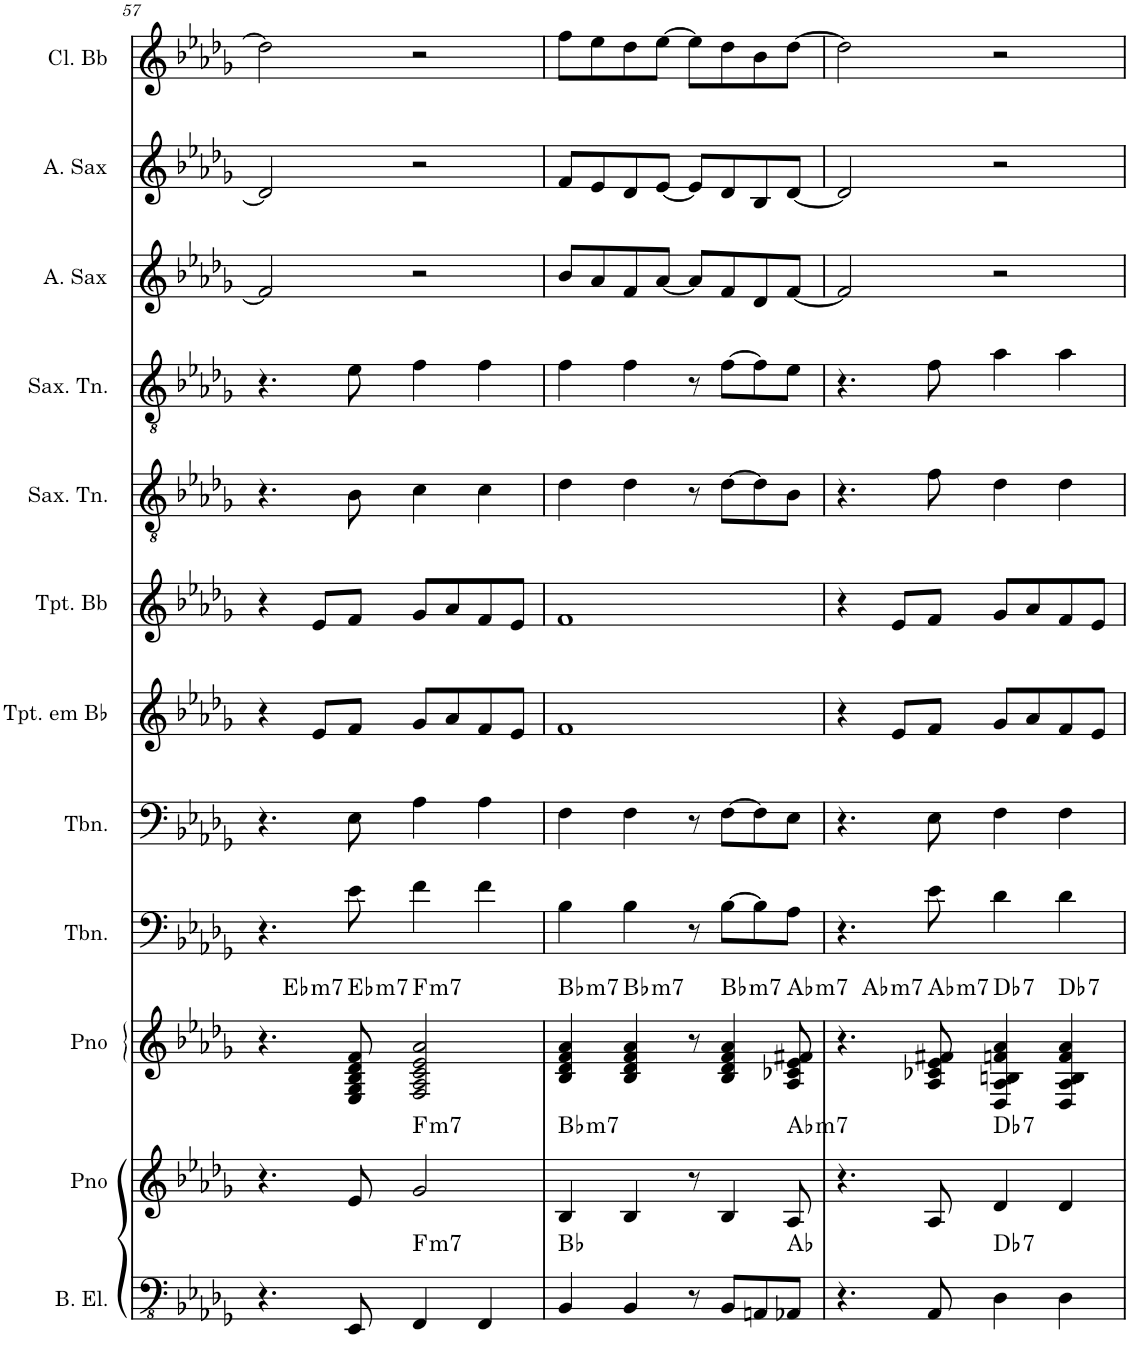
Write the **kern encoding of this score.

**kern	**harte	**kern	**kern	**harte	**kern	**kern	**kern	**kern	**kern	**kern	**kern	**kern	**kern
*part12	*part12	*part11	*part10	*part10	*part9	*part8	*part7	*part6	*part5	*part4	*part3	*part2	*part1
*staff12	*	*staff11	*staff10	*	*staff9	*staff8	*staff7	*staff6	*staff5	*staff4	*staff3	*staff2	*staff1
*I"Baixo elétrico	*	*I"Piano	*I"Piano	*	*I"Trombone	*I"Trombone	*I"Trompete em Bb	*I"Trompete Bb	*I"Saxofone Tenor	*I"Saxofone Tenor	*I"Saxofone Alto	*I"Saxofone Alto	*I"Clarineta Bb
*I'B. El.	*	*I'Pno	*I'Pno	*	*I'Tbn.	*I'Tbn.	*I'Tpt. em Bb	*I'Tpt. Bb	*I'Sax. Tn.	*I'Sax. Tn.	*	*	*I'Cl. Bb
!!LO:PB:g=z
*clefFv4	*	*clefG2	*clefG2	*	*clefF4	*clefF4	*clefG2	*clefG2	*clefGv2	*clefGv2	*clefG2	*clefG2	*clefG2
*	*	*	*	*	*	*	*ITrd1c2	*ITrd1c2	*ITrd8c14	*ITrd8c14	*ITrd5c9	*ITrd5c9	*ITrd1c2
*k[b-e-a-d-g-]	*	*k[b-e-a-d-g-]	*k[b-e-a-d-g-]	*	*k[b-e-a-d-g-]	*k[b-e-a-d-g-]	*k[b-e-a-d-g-]	*k[b-e-a-d-g-]	*k[b-e-a-d-g-]	*k[b-e-a-d-g-]	*k[b-e-a-d-g-]	*k[b-e-a-d-g-]	*k[b-e-a-d-g-]
*M4/4	*	*M4/4	*M4/4	*	*M4/4	*M4/4	*M4/4	*M4/4	*M4/4	*M4/4	*M4/4	*M4/4	*M4/4
=57	=57	=57	=57	=57	=57	=57	=57	=57	=57	=57	=57	=57	=57
*	*	*	*^	*	*	*	*	*	*	*	*	*	*
4.r	.	4.r	4.r	8ryy	.	4.r	4.r	4r	4r	4.r	4.r	2f/]	2d-/]	2dd-\]
!	!	!	!	!	!LO:H:kt=m7	!	!	!	!	!	!	!	!	!
.	.	.	.	2..ryy	Eb:min7	.	.	.	.	.	.	.	.	.
.	.	.	.	.	.	.	.	8e-/L	8e-/L	.	.	.	.	.
!	!	!	!	!	!LO:H:kt=m7	!	!	!	!	!	!	!	!	!
8EEE-/	.	8e-/	8E-/ 8G-/ 8B-/ 8d-/ 8f/	.	Eb:min7	8e-\	8E-\	8f/J	8f/J	8B-\	8e-\	.	.	.
!	!LO:H:kt=m7	!	!	!	!LO:H:kt=m7	!	!	!	!	!	!	!	!	!
4FFF/	F:min7	2g-/	2F/ 2A-/ 2c/ 2e-/ 2a-/	.	F:min7	4f\	4A-\	8g-/L	8g-/L	4c\	4f\	2r	2r	2r
.	.	.	.	.	.	.	.	8a-/	8a-/	.	.	.	.	.
4FFF/	.	.	.	.	.	4f\	4A-\	8f/	8f/	4c\	4f\	.	.	.
.	.	.	.	.	.	.	.	8e-/J	8e-/J	.	.	.	.	.
=58	=58	=58	=58	=58	=58	=58	=58	=58	=58	=58	=58	=58	=58	=58
!	!	!	!	!	!LO:H:kt=m7	!	!	!	!	!	!	!	!	!
*	*	*	*v	*v	*	*	*	*	*	*	*	*	*	*
4BBB-/	Bb:maj	4B-/	4B-/ 4d-/ 4f/ 4a-/	Bb:min7	4B-\	4F\	1f	1f	4d-\	4f\	8b-/L	8f/L	8ff\L
.	.	.	.	.	.	.	.	.	.	.	8a-/	8e-/	8ee-\
!	!	!	!	!LO:H:kt=m7	!	!	!	!	!	!	!	!	!
4BBB-/	.	4B-/	4B-/ 4d-/ 4f/ 4a-/	Bb:min7	4B-\	4F\	.	.	4d-\	4f\	8f/	8d-/	8dd-\
.	.	.	.	.	.	.	.	.	.	.	[8a-/J	[8e-/J	[8ee-\J
8r	.	8r	8r	.	8r	8r	.	.	8r	8r	8a-/L]	8e-/L]	8ee-\L]
!	!	!	!	!LO:H:kt=m7	!	!	!	!	!	!	!	!	!
8BBB-/L	.	4B-/	4B-/ 4d-/ 4f/ 4a-/	Bb:min7	[8B-\L	[8F\L	.	.	[8d-\L	[8f\L	8f/	8d-/	8dd-\
8AAAn/	.	.	.	.	8B-\]	8F\]	.	.	8d-\]	8f\]	8d-/	8B-/	8b-\
!	!	!	!	!LO:H:kt=m7	!	!	!	!	!	!	!	!	!
8AAA-X/J	Ab:maj	8A-/	8A-/ 8c-X/ 8e-/ 8f#X/	Ab:min7	8A-\J	8E-\J	.	.	8B-\J	8e-\J	[8f/J	[8d-/J	[8dd-\J
=59	=59	=59	=59	=59	=59	=59	=59	=59	=59	=59	=59	=59	=59
*	*	*	*^	*	*	*	*	*	*	*	*	*	*
4.r	.	4.r	4.r	8ryy	.	4.r	4.r	4r	4r	4.r	4.r	2f/]	2d-/]	2dd-\]
!	!	!	!	!	!LO:H:kt=m7	!	!	!	!	!	!	!	!	!
.	.	.	.	2..ryy	Ab:min7	.	.	.	.	.	.	.	.	.
.	.	.	.	.	.	.	.	8e-/L	8e-/L	.	.	.	.	.
!	!	!	!	!	!LO:H:kt=m7	!	!	!	!	!	!	!	!	!
8AAA-/	.	8A-/	8A-/ 8c-X/ 8e-/ 8f#X/	.	Ab:min7	8e-\	8E-\	8f/J	8f/J	8f\	8f\	.	.	.
!	!LO:H:kt=7	!	!	!	!LO:H:kt=7	!	!	!	!	!	!	!	!	!
4DD-\	Db:7	4d-/	4D-/ 4A-/ 4Bn/ 4fn/ 4a-/	.	Db:7	4d-\	4F\	8g-/L	8g-/L	4d-\	4a-\	2r	2r	2r
.	.	.	.	.	.	.	.	8a-/	8a-/	.	.	.	.	.
!	!	!	!	!	!LO:H:kt=7	!	!	!	!	!	!	!	!	!
4DD-\	.	4d-/	4D-/ 4A-/ 4B/ 4f/ 4a-/	.	Db:7	4d-\	4F\	8f/	8f/	4d-\	4a-\	.	.	.
.	.	.	.	.	.	.	.	8e-/J	8e-/J	.	.	.	.	.
*	*	*	*v	*v	*	*	*	*	*	*	*	*	*	*
=	=	=	=	=	=	=	=	=	=	=	=	=	=
*-	*-	*-	*-	*-	*-	*-	*-	*-	*-	*-	*-	*-	*-
